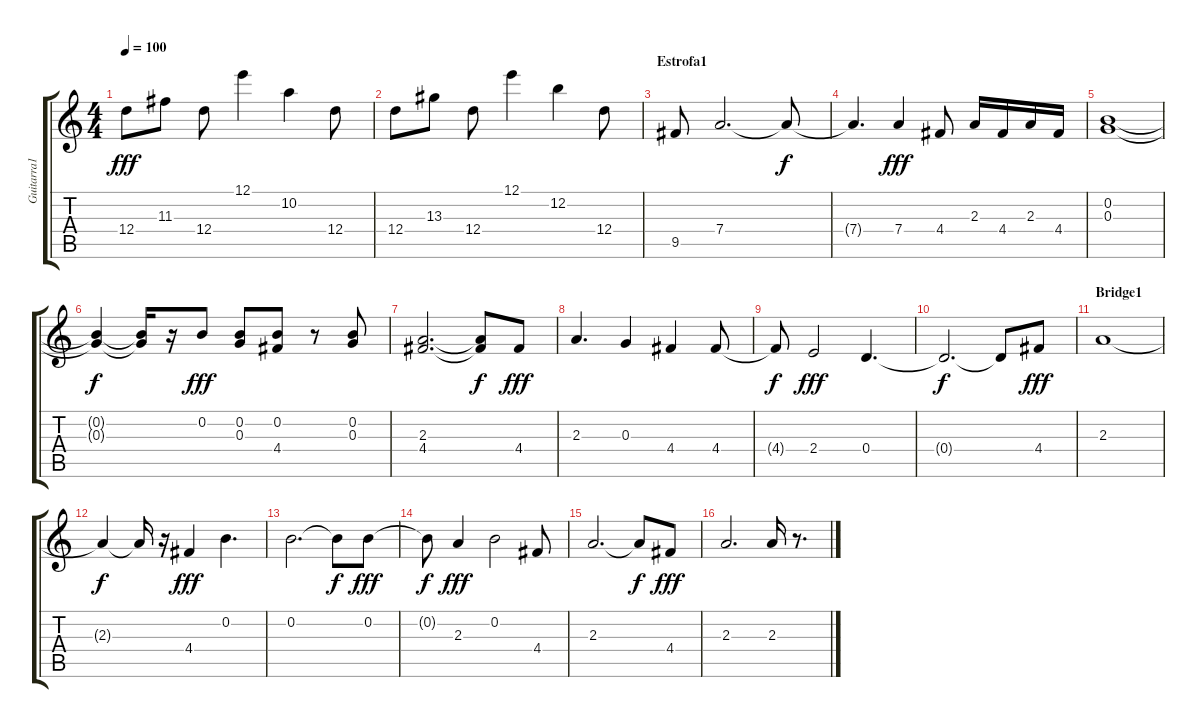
\track ("Guitarra1" "Guitarra1") {instrument overdrivenguitar}
\staff {score tabs}
\tuning (E4 B3 G3 D3 A2 E2) {hide}
\ts (4 4)
\tempo 100
\clef g2
\ks c
12.4.8{dy fff} 11.3.8 12.4.8 12.1.4 10.2.4 12.4.8 |
12.4.8 13.3.8 12.4.8 12.1.4 12.2.4 12.4.8 |
\section ("" "Estrofa1")
9.5.8 7.4.2{d} 7.4{t}.8{dy f} |
7.4{t}.4{d} 7.4.4{dy fff volume 7} 4.4.8 2.3.16 4.4.16 2.3.16 4.4.16 |
(0.2 0.3).1 |
(0.2{t} 0.3{t}).4{dy f} (0.2{t} 0.3{t}).16 r.16 0.2.8{dy fff volume 7} (0.2 0.3).8 (0.2 4.4).8 r.8 (0.2 0.3).8 |
(2.3 4.4).2{d} (2.3{t} 4.4{t}).8{dy f} 4.4.8{dy fff volume 7} |
2.3.4{d} 0.3.4{volume 7} 4.4.4 4.4.8 |
4.4{t}.8{dy f} 2.4.2{dy fff} 0.4.4{d volume 7} |
0.4{t}.2{d dy f} 0.4{t}.8 4.4.8{dy fff volume 7} |
\section ("" "Bridge1")
2.3.1 |
2.3{t}.4{dy f} 2.3{t}.16 r.16 4.4.4{dy fff volume 7} 0.2.4{d} |
0.2.2{d} 0.2{t}.8{dy f} 0.2.8{dy fff volume 7} |
0.2{t}.8{dy f} 2.3.4{dy fff} 0.2.2 4.4.8{volume 7} |
2.3.2{d} 2.3{t}.8{dy f} 4.4.8{dy fff volume 7} |
2.3.2{d} 2.3.16{volume 7} r.8{d}
